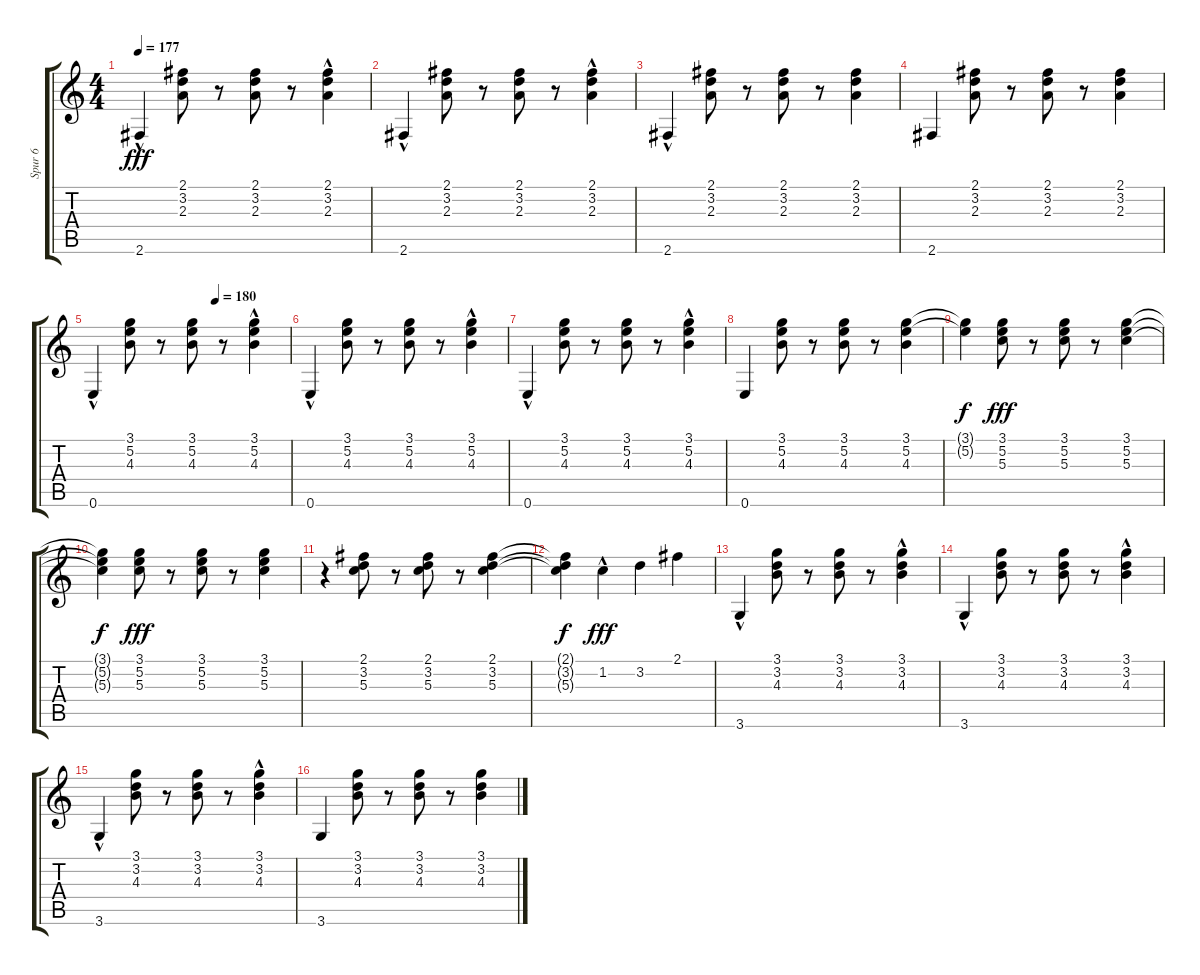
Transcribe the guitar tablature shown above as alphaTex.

\track ("Spur 6" "Spur 6") {instrument acousticguitarnylon}
\staff {score tabs}
\tuning (E4 B3 G3 D3 A2 E2) {hide}
\ts (4 4)
\tempo 177
\clef g2
\ks c
2.6{hac}.4{dy fff} (2.1 3.2 2.3).8 r.8 (2.1 3.2 2.3).8 r.8 (2.1{hac} 3.2{hac} 2.3{hac}).4 |
2.6{hac}.4 (2.1 3.2 2.3).8 r.8 (2.1 3.2 2.3).8 r.8 (2.1 3.2 2.3{hac}).4 |
2.6{hac}.4 (2.1 3.2 2.3).8 r.8 (2.1 3.2 2.3).8 r.8 (2.1 3.2 2.3).4 |
2.6.4 (2.1 3.2 2.3).8 r.8 (2.1 3.2 2.3).8 r.8 (2.1 3.2 2.3).4 |
\tempo (180 0.625)
0.6{hac}.4 (3.1 5.2 4.3).8 r.8 (3.1 5.2 4.3).8 r.8 (3.1 5.2{hac} 4.3).4 |
0.6{hac}.4 (3.1 5.2 4.3).8 r.8 (3.1 5.2 4.3).8 r.8 (3.1{hac} 5.2{hac} 4.3{hac}).4 |
0.6{hac}.4 (3.1 5.2 4.3).8 r.8 (3.1 5.2 4.3).8 r.8 (3.1 5.2{hac} 4.3).4 |
0.6.4 (3.1 5.2 4.3).8 r.8 (3.1 5.2 4.3).8 r.8 (3.1 5.2 4.3).4 |
(3.1{t} 5.2{t}).4{dy f} (3.1 5.2 5.3).8{dy fff} r.8 (3.1 5.2 5.3).8 r.8 (3.1 5.2 5.3).4 |
(3.1{t} 5.2{t} 5.3{t}).4{dy f} (3.1 5.2 5.3).8{dy fff} r.8 (3.1 5.2 5.3).8 r.8 (3.1 5.2 5.3).4 |
r.4 (2.1 3.2 5.3).8 r.8 (2.1 3.2 5.3).8 r.8 (2.1 3.2 5.3).4 |
(2.1{t} 3.2{t} 5.3{t}).4{dy f} 1.2{hac}.4{dy fff} 3.2.4 2.1.4 |
3.6{hac}.4 (3.1 3.2 4.3).8 r.8 (3.1 3.2 4.3).8 r.8 (3.1 3.2 4.3{hac}).4 |
3.6{hac}.4 (3.1 3.2 4.3).8 r.8 (3.1 3.2 4.3).8 r.8 (3.1{hac} 3.2{hac} 4.3{hac}).4 |
3.6{hac}.4 (3.1 3.2 4.3).8 r.8 (3.1 3.2 4.3).8 r.8 (3.1{hac} 3.2{hac} 4.3{hac}).4 |
3.6.4 (3.1 3.2 4.3).8 r.8 (3.1 3.2 4.3).8 r.8 (3.1 3.2 4.3).4
